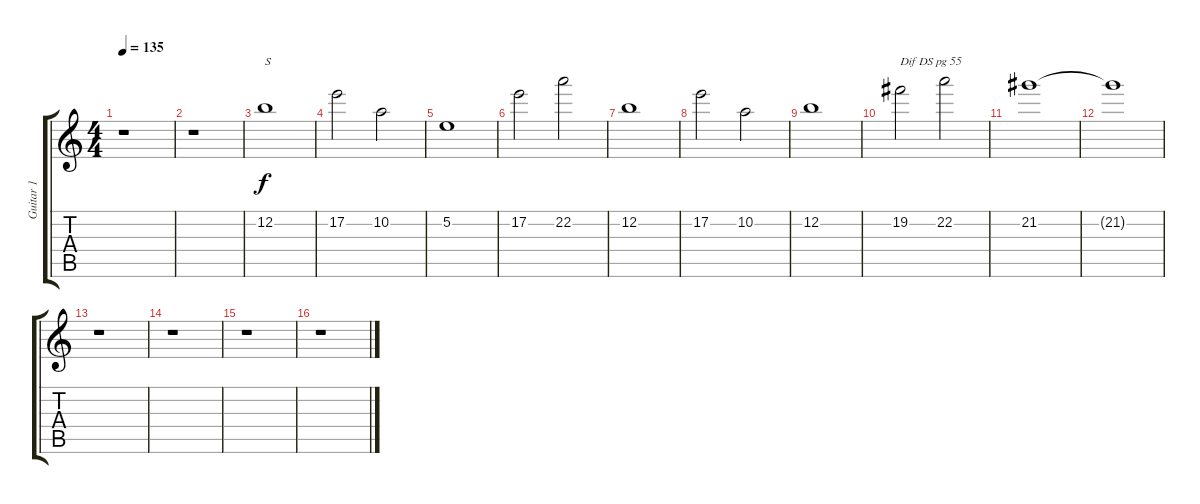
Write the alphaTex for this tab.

\track ("Guitar 1" "Guitar 1") {instrument distortionguitar}
\staff {score tabs}
\tuning (E4 B3 G3 D3 A2 E2) {hide}
\ts (4 4)
\tempo 135
\clef g2
\ks c
r.1{dy f} |
r.1 |
12.2.1{txt "S" volume 13 instrument pad5bowed} |
17.2.2 10.2.2 |
5.2.1 |
17.2.2 22.2.2 |
12.2.1 |
17.2.2 10.2.2 |
12.2.1 |
19.2.2{txt "Dif DS pg 55"} 22.2.2 |
21.2.1 |
21.2{t}.1 |
r.1{volume 13 instrument distortionguitar} |
r.1 |
r.1 |
r.1
